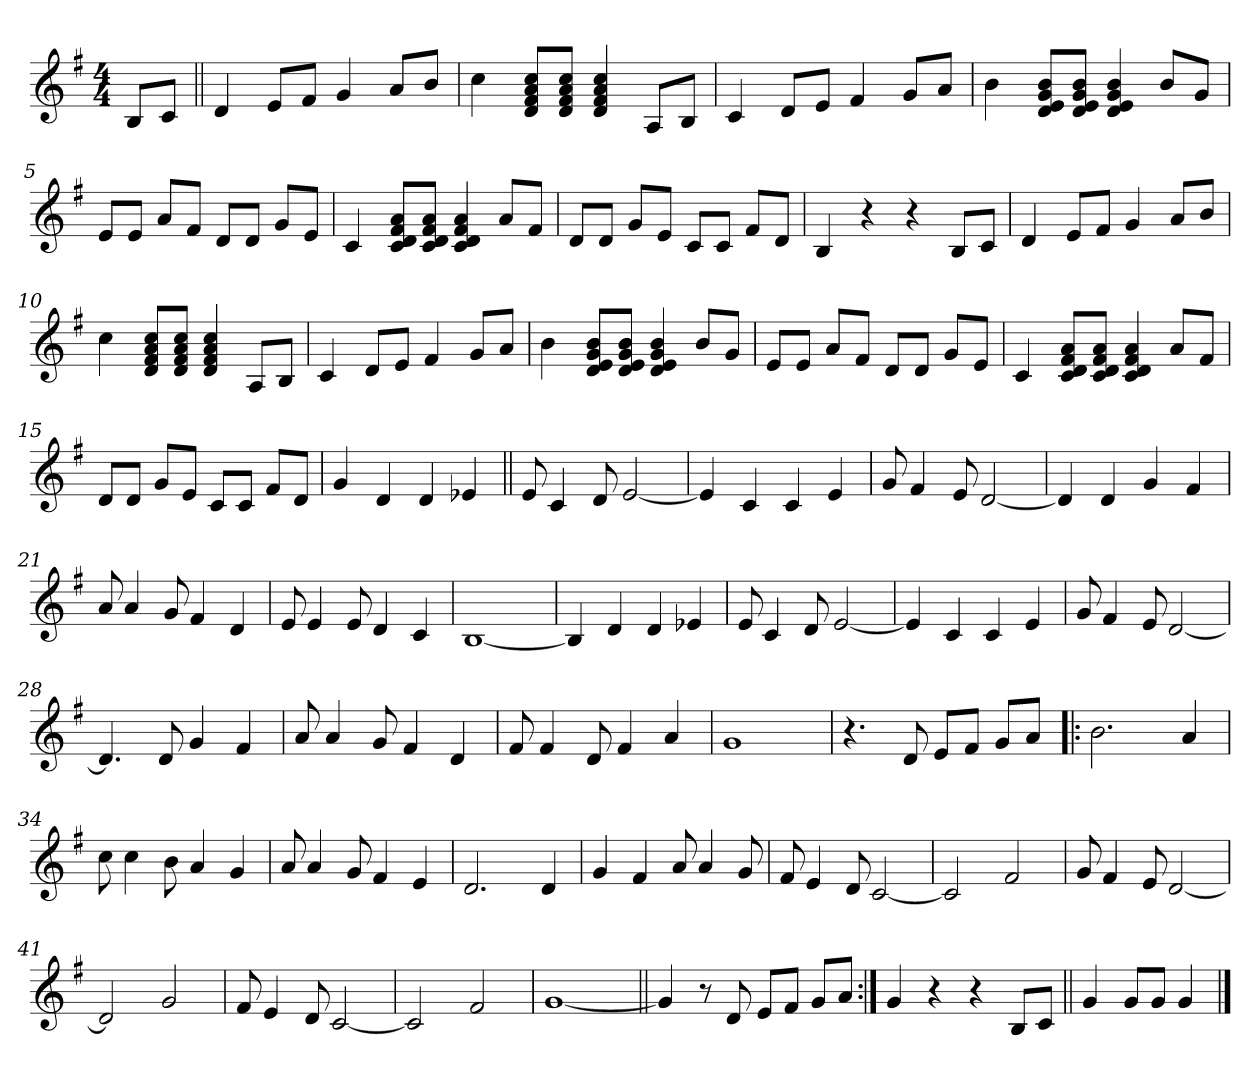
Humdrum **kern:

**kern
*part1
*staff1
*clefG2
*k[f#]
*G:
*M4/4
=
8B/L
8c/J
=1||
4d/
8e/L
8f#/J
4g/
8a/L
8b/J
=2
4cc\
8d/ 8f#/ 8a/ 8cc/L
8d/ 8f#/ 8a/ 8cc/J
4d/ 4f#/ 4a/ 4cc/
8A/L
8B/J
=3
4c/
8d/L
8e/J
4f#/
8g/L
8a/J
=4
4b\
8d/ 8e/ 8g/ 8b/L
8d/ 8e/ 8g/ 8b/J
4d/ 4e/ 4g/ 4b/
8b/L
8g/J
=5
8e/L
8e/J
8a/L
8f#/J
8d/L
8d/J
8g/L
8e/J
!!LO:LB:g=z
=6
4c/
8c/ 8d/ 8f#/ 8a/L
8c/ 8d/ 8f#/ 8a/J
4c/ 4d/ 4f#/ 4a/
8a/L
8f#/J
=7
8d/L
8d/J
8g/L
8e/J
8c/L
8c/J
8f#/L
8d/J
=8
4B/
4r
4r
8B/L
8c/J
=9
4d/
8e/L
8f#/J
4g/
8a/L
8b/J
=10
4cc\
8d/ 8f#/ 8a/ 8cc/L
8d/ 8f#/ 8a/ 8cc/J
4d/ 4f#/ 4a/ 4cc/
8A/L
8B/J
=11
4c/
8d/L
8e/J
4f#/
8g/L
8a/J
!!LO:LB:g=z
=12
4b\
8d/ 8e/ 8g/ 8b/L
8d/ 8e/ 8g/ 8b/J
4d/ 4e/ 4g/ 4b/
8b/L
8g/J
=13
8e/L
8e/J
8a/L
8f#/J
8d/L
8d/J
8g/L
8e/J
=14
4c/
8c/ 8d/ 8f#/ 8a/L
8c/ 8d/ 8f#/ 8a/J
4c/ 4d/ 4f#/ 4a/
8a/L
8f#/J
=15
8d/L
8d/J
8g/L
8e/J
8c/L
8c/J
8f#/L
8d/J
=16
4g/
4d/
4d/
4e-X/
!!LO:LB:g=z
=17||
8e/
4c/
8d/
[2e/
=18
4e/]
4c/
4c/
4e/
=19
8g/
4f#/
8e/
[2d/
=20
4d/]
4d/
4g/
4f#/
=21
8a/
4a/
8g/
4f#/
4d/
=22
8e/
4e/
8e/
4d/
4c/
=23
[1B
!!LO:LB:g=z
=24
4B/]
4d/
4d/
4e-X/
=25
8e/
4c/
8d/
[2e/
=26
4e/]
4c/
4c/
4e/
=27
8g/
4f#/
8e/
[2d/
=28
4.d/]
8d/
4g/
4f#/
=29
8a/
4a/
8g/
4f#/
4d/
!!LO:LB:g=z
=30
8f#/
4f#/
8d/
4f#/
4a/
=31
1g
=32
4.r
8d/
8e/L
8f#/J
8g/L
8a/J
=33!|:
2.b\
4a/
=34
8cc\
4cc\
8b\
4a/
4g/
=35
8a/
4a/
8g/
4f#/
4e/
!!LO:LB:g=z
=36
2.d/
4d/
=37
4g/
4f#/
8a/
4a/
8g/
=38
8f#/
4e/
8d/
[2c/
=39
2c/]
2f#/
=40
8g/
4f#/
8e/
[2d/
=41
2d/]
2g/
=42
8f#/
4e/
8d/
[2c/
=43
2c/]
2f#/
!!LO:LB:g=z
=44
[1g
=45||
4g/]
8r
8d/
8e/L
8f#/J
8g/L
8a/J
=46:|!
4g/
4r
4r
8B/L
8c/J
!!LO:LB:g=z
=47||
4g/
8g/L
8g/J
4g/
==
*-
